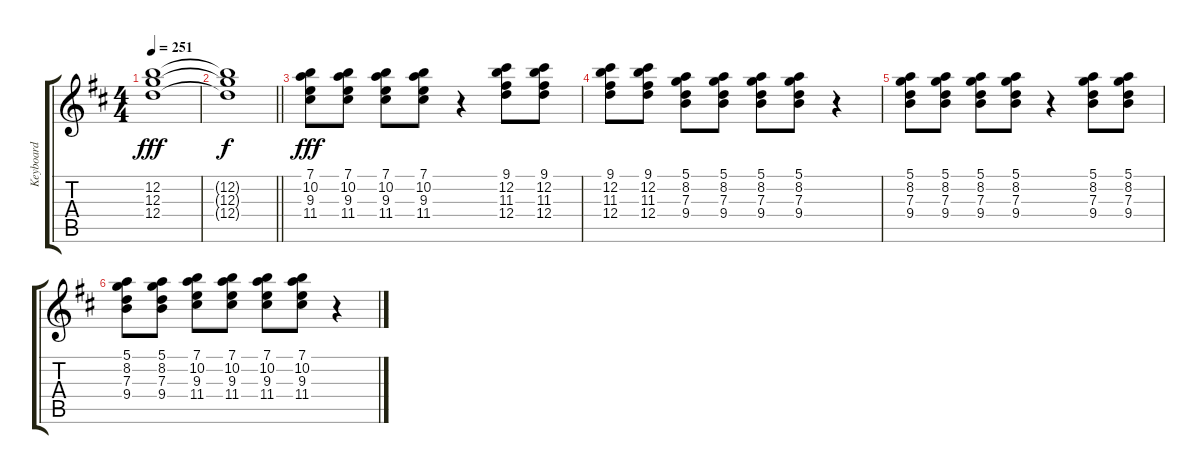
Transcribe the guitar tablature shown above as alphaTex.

\track ("Keyboard" "Keyboard") {instrument stringensemble1}
\staff {score tabs}
\tuning (E5 B4 G4 D4 A3 E3) {hide}
\ts (4 4)
\tempo 251
\clef g2
\ks d
(12.2 12.3 12.4).1{dy fff} |
\barLineRight lightlight
(12.2{t} 12.3{t} 12.4{t}).1{dy f} |
(7.1 10.2 9.3 11.4).8{dy fff} (7.1 10.2 9.3 11.4).8 (7.1 10.2 9.3 11.4).8 (7.1 10.2 9.3 11.4).8 r.4 (9.1 12.2 11.3 12.4).8 (9.1 12.2 11.3 12.4).8 |
(9.1 12.2 11.3 12.4).8 (9.1 12.2 11.3 12.4).8 (5.1 8.2 7.3 9.4).8 (5.1 8.2 7.3 9.4).8 (5.1 8.2 7.3 9.4).8 (5.1 8.2 7.3 9.4).8 r.4 |
(5.1 8.2 7.3 9.4).8 (5.1 8.2 7.3 9.4).8 (5.1 8.2 7.3 9.4).8 (5.1 8.2 7.3 9.4).8 r.4 (5.1 8.2 7.3 9.4).8 (5.1 8.2 7.3 9.4).8 |
(5.1 8.2 7.3 9.4).8 (5.1 8.2 7.3 9.4).8 (7.1 10.2 9.3 11.4).8 (7.1 10.2 9.3 11.4).8 (7.1 10.2 9.3 11.4).8 (7.1 10.2 9.3 11.4).8 r.4
